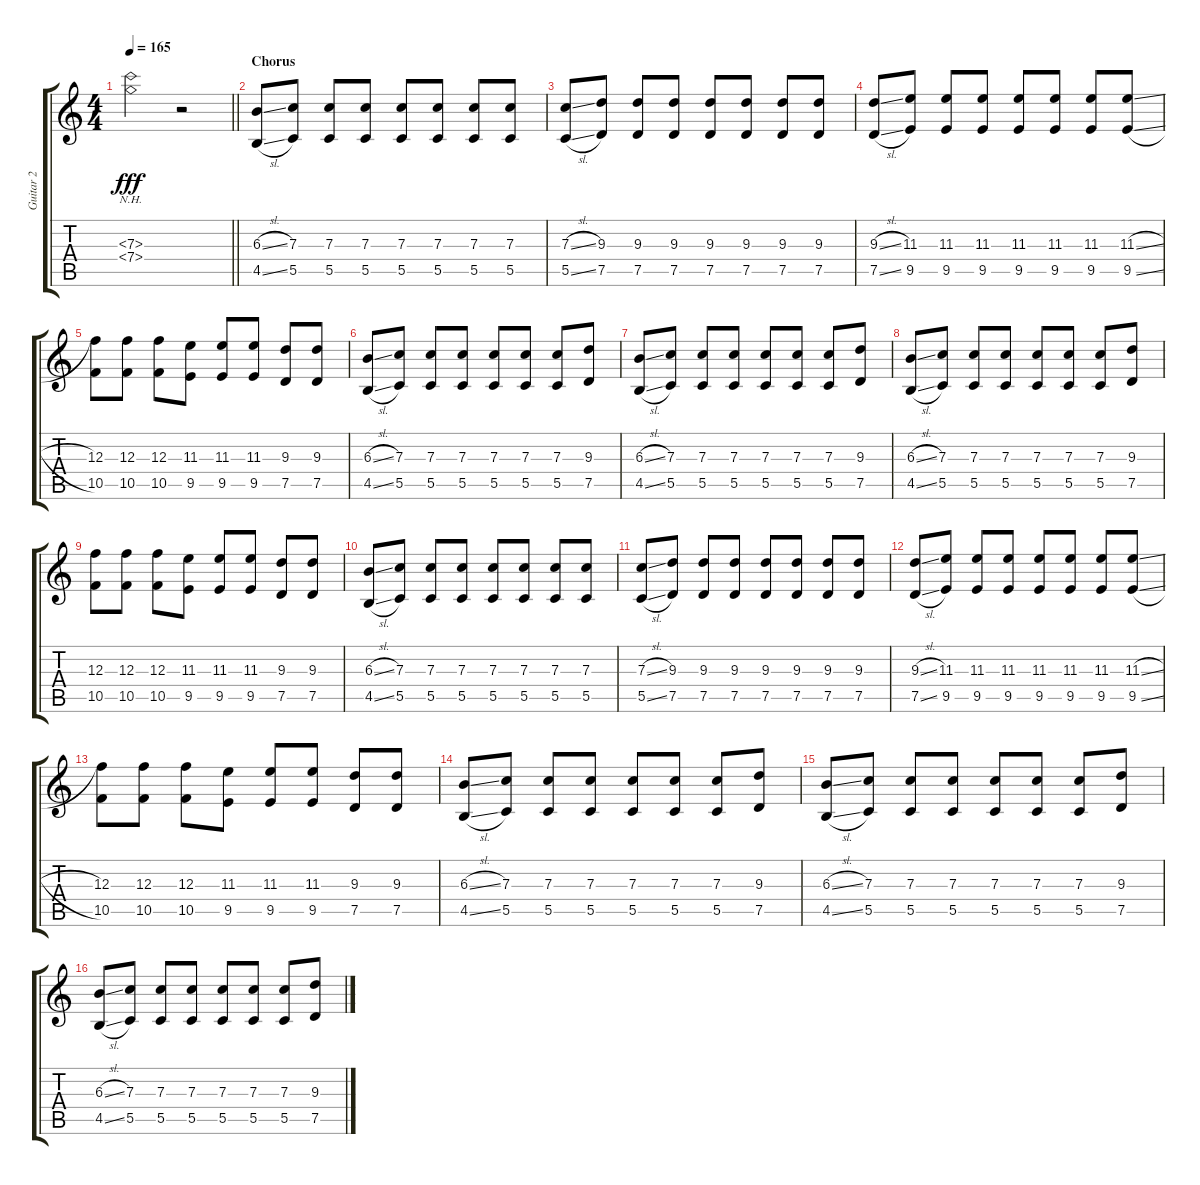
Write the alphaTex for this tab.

\track ("Guitar 2" "Guitar 2") {instrument distortionguitar}
\staff {score tabs}
\tuning (D4 A3 F3 C3 G2 C2) {hide}
\ts (4 4)
\tempo 165
\clef g2
\barLineRight lightlight
\ks c
(7.3{nh} 7.4{nh}).2{dy fff} r.2 |
\section ("" "Chorus")
(6.3{sl} 4.5{sl}).8 (7.3 5.5).8 (7.3 5.5).8 (7.3 5.5).8 (7.3 5.5).8 (7.3 5.5).8 (7.3 5.5).8 (7.3 5.5).8 |
(7.3{sl} 5.5{sl}).8 (9.3 7.5).8 (9.3 7.5).8 (9.3 7.5).8 (9.3 7.5).8 (9.3 7.5).8 (9.3 7.5).8 (9.3 7.5).8 |
(9.3{sl} 7.5{sl}).8 (11.3 9.5).8 (11.3 9.5).8 (11.3 9.5).8 (11.3 9.5).8 (11.3 9.5).8 (11.3 9.5).8 (11.3{sl} 9.5{sl}).8 |
(12.3 10.5).8 (12.3 10.5).8 (12.3 10.5).8 (11.3 9.5).8 (11.3 9.5).8 (11.3 9.5).8 (9.3 7.5).8 (9.3 7.5).8 |
(6.3{sl} 4.5{sl}).8 (7.3 5.5).8 (7.3 5.5).8 (7.3 5.5).8 (7.3 5.5).8 (7.3 5.5).8 (7.3 5.5).8 (9.3 7.5).8 |
(6.3{sl} 4.5{sl}).8 (7.3 5.5).8 (7.3 5.5).8 (7.3 5.5).8 (7.3 5.5).8 (7.3 5.5).8 (7.3 5.5).8 (9.3 7.5).8 |
(6.3{sl} 4.5{sl}).8 (7.3 5.5).8 (7.3 5.5).8 (7.3 5.5).8 (7.3 5.5).8 (7.3 5.5).8 (7.3 5.5).8 (9.3 7.5).8 |
(12.3 10.5).8 (12.3 10.5).8 (12.3 10.5).8 (11.3 9.5).8 (11.3 9.5).8 (11.3 9.5).8 (9.3 7.5).8 (9.3 7.5).8 |
(6.3{sl} 4.5{sl}).8 (7.3 5.5).8 (7.3 5.5).8 (7.3 5.5).8 (7.3 5.5).8 (7.3 5.5).8 (7.3 5.5).8 (7.3 5.5).8 |
(7.3{sl} 5.5{sl}).8 (9.3 7.5).8 (9.3 7.5).8 (9.3 7.5).8 (9.3 7.5).8 (9.3 7.5).8 (9.3 7.5).8 (9.3 7.5).8 |
(9.3{sl} 7.5{sl}).8 (11.3 9.5).8 (11.3 9.5).8 (11.3 9.5).8 (11.3 9.5).8 (11.3 9.5).8 (11.3 9.5).8 (11.3{sl} 9.5{sl}).8 |
(12.3 10.5).8 (12.3 10.5).8 (12.3 10.5).8 (11.3 9.5).8 (11.3 9.5).8 (11.3 9.5).8 (9.3 7.5).8 (9.3 7.5).8 |
(6.3{sl} 4.5{sl}).8 (7.3 5.5).8 (7.3 5.5).8 (7.3 5.5).8 (7.3 5.5).8 (7.3 5.5).8 (7.3 5.5).8 (9.3 7.5).8 |
(6.3{sl} 4.5{sl}).8 (7.3 5.5).8 (7.3 5.5).8 (7.3 5.5).8 (7.3 5.5).8 (7.3 5.5).8 (7.3 5.5).8 (9.3 7.5).8 |
(6.3{sl} 4.5{sl}).8 (7.3 5.5).8 (7.3 5.5).8 (7.3 5.5).8 (7.3 5.5).8 (7.3 5.5).8 (7.3 5.5).8 (9.3 7.5).8
